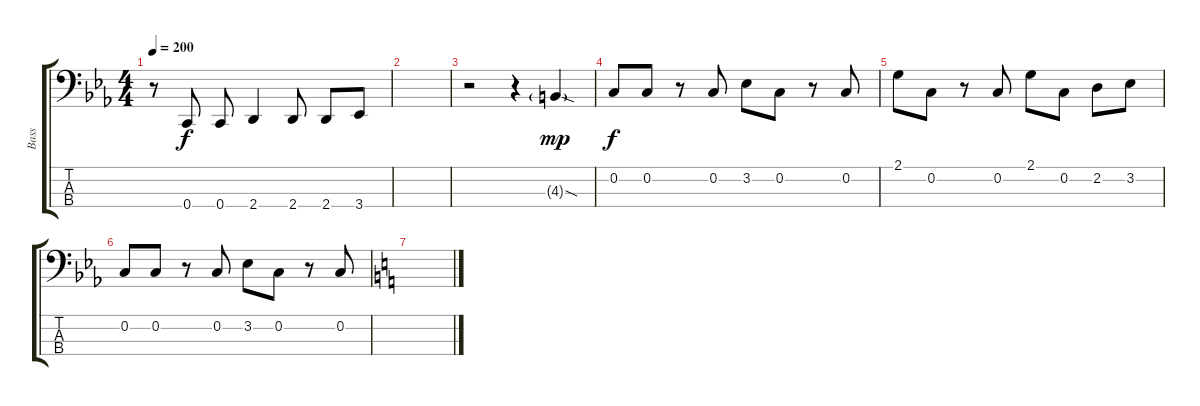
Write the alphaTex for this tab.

\track ("Bass" "Bass") {instrument electricbassfinger}
\staff {score tabs}
\tuning (F2 C2 G1 C1) {hide}
\ts (4 4)
\tempo 200
\clef f4
\ks eb
r.8{dy f} 0.4.8 0.4.8 2.4.4 2.4.8 2.4.8 3.4.8 |
|
r.2 r.4 4.3{sod g}.4{dy mp} |
0.2.8{dy f} 0.2.8 r.8 0.2.8 3.2.8 0.2.8 r.8 0.2.8 |
2.1.8 0.2.8 r.8 0.2.8 2.1.8 0.2.8 2.2.8 3.2.8 |
0.2.8 0.2.8 r.8 0.2.8 3.2.8 0.2.8 r.8 0.2.8 |
\ks c
